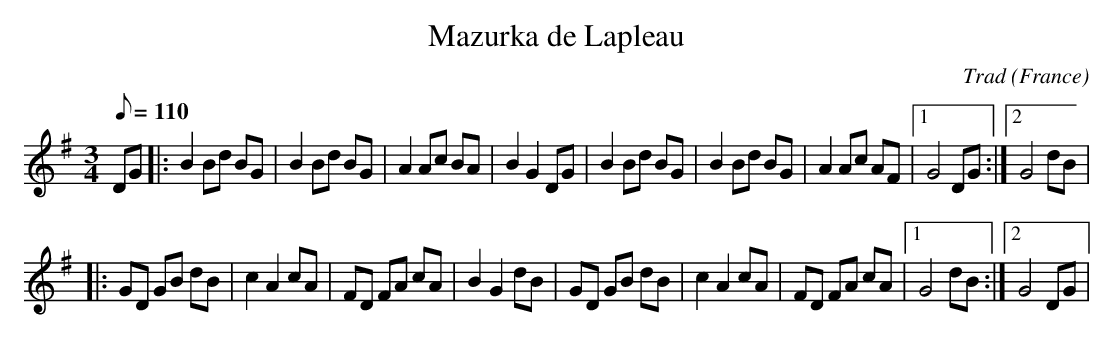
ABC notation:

X:1
T:Mazurka de Lapleau
C:Trad
L:1/8
M:3/4
O:France
Q:110
K:G
DG|:B2 Bd BG|B2 Bd BG|A2 Ac BA|B2 G2 DG|B2 Bd BG|B2 Bd BG|A2 Ac AF|1 G4 DG:|2 G4 dB|
  |:GD GB dB|c2 A2 cA|FD FA cA|B2 G2 dB|GD GB dB|c2 A2 cA|FD FA cA|1 G4 dB:|2 G4 DG|
